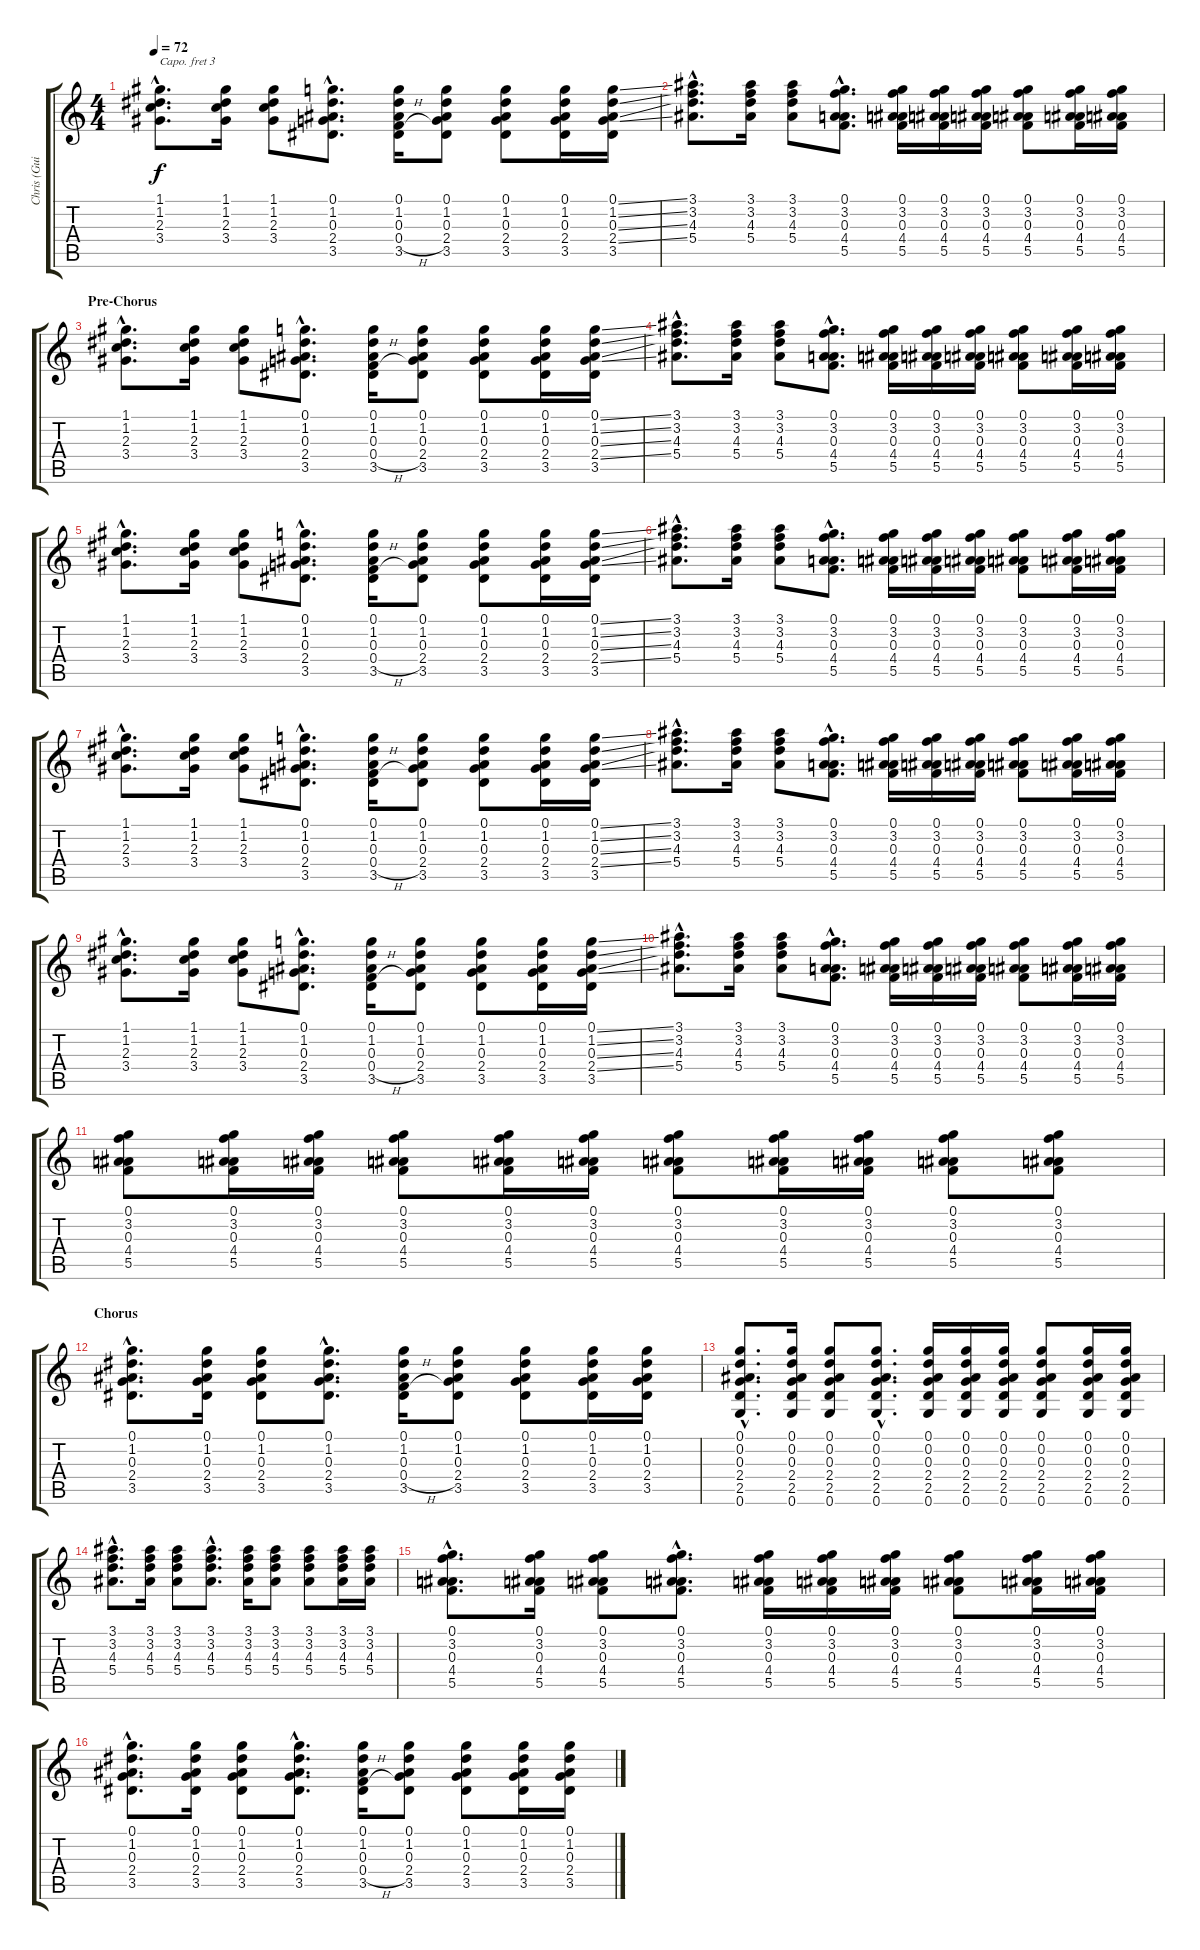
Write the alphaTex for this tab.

\track ("Chris (Guitar Overdub) Capo 3rd" "Chris (Gui") {instrument distortionguitar}
\staff {score tabs}
\capo 3
\tuning (E4 B3 G3 D3 A2 E2) {hide}
\ts (4 4)
\tempo 72
\clef g2
\ks c
(1.1{hac} 1.2{hac} 2.3{hac} 3.4{hac}).8{d dy f} (1.1 1.2 2.3 3.4).16 (1.1 1.2 2.3 3.4).8 (0.1{hac} 1.2{hac} 0.3{hac} 2.4{hac} 3.5{hac}).8{d} (0.1 1.2 0.3 0.4{h} 3.5).16 (0.1 1.2 0.3 2.4 3.5).8 (0.1 1.2 0.3 2.4 3.5).8 (0.1 1.2 0.3 2.4 3.5).16 (0.1{ss} 1.2{ss} 0.3{ss} 2.4{ss} 3.5).16 |
(3.1{hac} 3.2{hac} 4.3{hac} 5.4{hac}).8{d} (3.1 3.2 4.3 5.4).16 (3.1 3.2 4.3 5.4).8 (0.1{hac} 3.2{hac} 0.3{hac} 4.4{hac} 5.5{hac}).8{d} (0.1 3.2 0.3 4.4 5.5).16 (0.1 3.2 0.3 4.4 5.5).16 (0.1 3.2 0.3 4.4 5.5).16 (0.1 3.2 0.3 4.4 5.5).8 (0.1 3.2 0.3 4.4 5.5).16 (0.1 3.2 0.3 4.4 5.5).16 |
\section ("" "Pre-Chorus")
(1.1{hac} 1.2{hac} 2.3{hac} 3.4{hac}).8{d} (1.1 1.2 2.3 3.4).16 (1.1 1.2 2.3 3.4).8 (0.1{hac} 1.2{hac} 0.3{hac} 2.4{hac} 3.5{hac}).8{d} (0.1 1.2 0.3 0.4{h} 3.5).16 (0.1 1.2 0.3 2.4 3.5).8 (0.1 1.2 0.3 2.4 3.5).8 (0.1 1.2 0.3 2.4 3.5).16 (0.1{ss} 1.2{ss} 0.3{ss} 2.4{ss} 3.5).16 |
(3.1{hac} 3.2{hac} 4.3{hac} 5.4{hac}).8{d} (3.1 3.2 4.3 5.4).16 (3.1 3.2 4.3 5.4).8 (0.1{hac} 3.2{hac} 0.3{hac} 4.4{hac} 5.5{hac}).8{d} (0.1 3.2 0.3 4.4 5.5).16 (0.1 3.2 0.3 4.4 5.5).16 (0.1 3.2 0.3 4.4 5.5).16 (0.1 3.2 0.3 4.4 5.5).8 (0.1 3.2 0.3 4.4 5.5).16 (0.1 3.2 0.3 4.4 5.5).16 |
(1.1{hac} 1.2{hac} 2.3{hac} 3.4{hac}).8{d} (1.1 1.2 2.3 3.4).16 (1.1 1.2 2.3 3.4).8 (0.1{hac} 1.2{hac} 0.3{hac} 2.4{hac} 3.5{hac}).8{d} (0.1 1.2 0.3 0.4{h} 3.5).16 (0.1 1.2 0.3 2.4 3.5).8 (0.1 1.2 0.3 2.4 3.5).8 (0.1 1.2 0.3 2.4 3.5).16 (0.1{ss} 1.2{ss} 0.3{ss} 2.4{ss} 3.5).16 |
(3.1{hac} 3.2{hac} 4.3{hac} 5.4{hac}).8{d} (3.1 3.2 4.3 5.4).16 (3.1 3.2 4.3 5.4).8 (0.1{hac} 3.2{hac} 0.3{hac} 4.4{hac} 5.5{hac}).8{d} (0.1 3.2 0.3 4.4 5.5).16 (0.1 3.2 0.3 4.4 5.5).16 (0.1 3.2 0.3 4.4 5.5).16 (0.1 3.2 0.3 4.4 5.5).8 (0.1 3.2 0.3 4.4 5.5).16 (0.1 3.2 0.3 4.4 5.5).16 |
(1.1{hac} 1.2{hac} 2.3{hac} 3.4{hac}).8{d} (1.1 1.2 2.3 3.4).16 (1.1 1.2 2.3 3.4).8 (0.1{hac} 1.2{hac} 0.3{hac} 2.4{hac} 3.5{hac}).8{d} (0.1 1.2 0.3 0.4{h} 3.5).16 (0.1 1.2 0.3 2.4 3.5).8 (0.1 1.2 0.3 2.4 3.5).8 (0.1 1.2 0.3 2.4 3.5).16 (0.1{ss} 1.2{ss} 0.3{ss} 2.4{ss} 3.5).16 |
(3.1{hac} 3.2{hac} 4.3{hac} 5.4{hac}).8{d} (3.1 3.2 4.3 5.4).16 (3.1 3.2 4.3 5.4).8 (0.1{hac} 3.2{hac} 0.3{hac} 4.4{hac} 5.5{hac}).8{d} (0.1 3.2 0.3 4.4 5.5).16 (0.1 3.2 0.3 4.4 5.5).16 (0.1 3.2 0.3 4.4 5.5).16 (0.1 3.2 0.3 4.4 5.5).8 (0.1 3.2 0.3 4.4 5.5).16 (0.1 3.2 0.3 4.4 5.5).16 |
(1.1{hac} 1.2{hac} 2.3{hac} 3.4{hac}).8{d} (1.1 1.2 2.3 3.4).16 (1.1 1.2 2.3 3.4).8 (0.1{hac} 1.2{hac} 0.3{hac} 2.4{hac} 3.5{hac}).8{d} (0.1 1.2 0.3 0.4{h} 3.5).16 (0.1 1.2 0.3 2.4 3.5).8 (0.1 1.2 0.3 2.4 3.5).8 (0.1 1.2 0.3 2.4 3.5).16 (0.1{ss} 1.2{ss} 0.3{ss} 2.4{ss} 3.5).16 |
(3.1{hac} 3.2{hac} 4.3{hac} 5.4{hac}).8{d} (3.1 3.2 4.3 5.4).16 (3.1 3.2 4.3 5.4).8 (0.1{hac} 3.2{hac} 0.3{hac} 4.4{hac} 5.5{hac}).8{d} (0.1 3.2 0.3 4.4 5.5).16 (0.1 3.2 0.3 4.4 5.5).16 (0.1 3.2 0.3 4.4 5.5).16 (0.1 3.2 0.3 4.4 5.5).8 (0.1 3.2 0.3 4.4 5.5).16 (0.1 3.2 0.3 4.4 5.5).16 |
(0.1 3.2 0.3 4.4 5.5).8 (0.1 3.2 0.3 4.4 5.5).16 (0.1 3.2 0.3 4.4 5.5).16 (0.1 3.2 0.3 4.4 5.5).8 (0.1 3.2 0.3 4.4 5.5).16 (0.1 3.2 0.3 4.4 5.5).16 (0.1 3.2 0.3 4.4 5.5).8 (0.1 3.2 0.3 4.4 5.5).16 (0.1 3.2 0.3 4.4 5.5).16 (0.1 3.2 0.3 4.4 5.5).8 (0.1 3.2 0.3 4.4 5.5).8 |
\section ("" "Chorus")
(0.1{hac} 1.2{hac} 0.3{hac} 2.4{hac} 3.5{hac}).8{d} (0.1 1.2 0.3 2.4 3.5).16 (0.1 1.2 0.3 2.4 3.5).8 (0.1{hac} 1.2{hac} 0.3{hac} 2.4{hac} 3.5{hac}).8{d} (0.1 1.2 0.3 0.4{h} 3.5).16 (0.1 1.2 0.3 2.4 3.5).8 (0.1 1.2 0.3 2.4 3.5).8 (0.1 1.2 0.3 2.4 3.5).16 (0.1 1.2 0.3 2.4 3.5).16 |
(0.1{hac} 0.2{hac} 0.3{hac} 2.4{hac} 2.5{hac} 0.6{hac}).8{d} (0.1 0.2 0.3 2.4 2.5 0.6).16 (0.1 0.2 0.3 2.4 2.5 0.6).8 (0.1{hac} 0.2{hac} 0.3{hac} 2.4{hac} 2.5{hac} 0.6{hac}).8{d} (0.1 0.2 0.3 2.4 2.5 0.6).16 (0.1 0.2 0.3 2.4 2.5 0.6).16 (0.1 0.2 0.3 2.4 2.5 0.6).16 (0.1 0.2 0.3 2.4 2.5 0.6).8 (0.1 0.2 0.3 2.4 2.5 0.6).16 (0.1 0.2 0.3 2.4 2.5 0.6).16 |
(3.1{hac} 3.2{hac} 4.3{hac} 5.4{hac}).8{d} (3.1 3.2 4.3 5.4).16 (3.1 3.2 4.3 5.4).8 (3.1{hac} 3.2{hac} 4.3{hac} 5.4{hac}).8{d} (3.1 3.2 4.3 5.4).16 (3.1 3.2 4.3 5.4).8 (3.1 3.2 4.3 5.4).8 (3.1 3.2 4.3 5.4).16 (3.1 3.2 4.3 5.4).16 |
(0.1{hac} 3.2{hac} 0.3{hac} 4.4{hac} 5.5{hac}).8{d} (0.1 3.2 0.3 4.4 5.5).16 (0.1 3.2 0.3 4.4 5.5).8 (0.1{hac} 3.2{hac} 0.3{hac} 4.4{hac} 5.5{hac}).8{d} (0.1 3.2 0.3 4.4 5.5).16 (0.1 3.2 0.3 4.4 5.5).16 (0.1 3.2 0.3 4.4 5.5).16 (0.1 3.2 0.3 4.4 5.5).8 (0.1 3.2 0.3 4.4 5.5).16 (0.1 3.2 0.3 4.4 5.5).16 |
(0.1{hac} 1.2{hac} 0.3{hac} 2.4{hac} 3.5{hac}).8{d} (0.1 1.2 0.3 2.4 3.5).16 (0.1 1.2 0.3 2.4 3.5).8 (0.1{hac} 1.2{hac} 0.3{hac} 2.4{hac} 3.5{hac}).8{d} (0.1 1.2 0.3 0.4{h} 3.5).16 (0.1 1.2 0.3 2.4 3.5).8 (0.1 1.2 0.3 2.4 3.5).8 (0.1 1.2 0.3 2.4 3.5).16 (0.1 1.2 0.3 2.4 3.5).16
